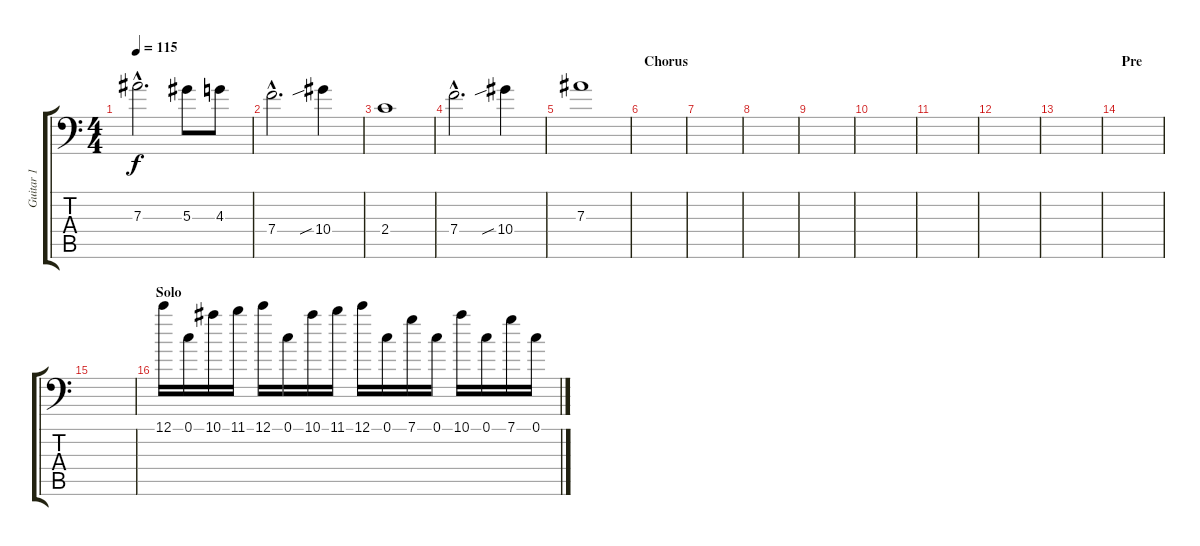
\track ("Guitar 1" "Guitar 1") {instrument distortionguitar}
\staff {score tabs}
\tuning (C4 G3 Eb3 Bb2 F2 Bb1) {hide}
\ts (4 4)
\tempo 115
\clef f4
\ks c
7.3{hac}.2{d dy f} 5.3.8 4.3.8 |
7.4{hac}.2{d} 10.4{sib}.4 |
2.4.1 |
7.4{hac}.2{d} 10.4{sib}.4 |
7.3.1 |
\section ("" "Chorus")
|
|
|
|
|
|
|
|
\section ("" "Pre")
|
|
\section ("" "Solo")
12.1.16 0.1.16 10.1.16 11.1.16 12.1.16 0.1.16 10.1.16 11.1.16 12.1.16 0.1.16 7.1.16 0.1.16 10.1.16 0.1.16 7.1.16 0.1.16
